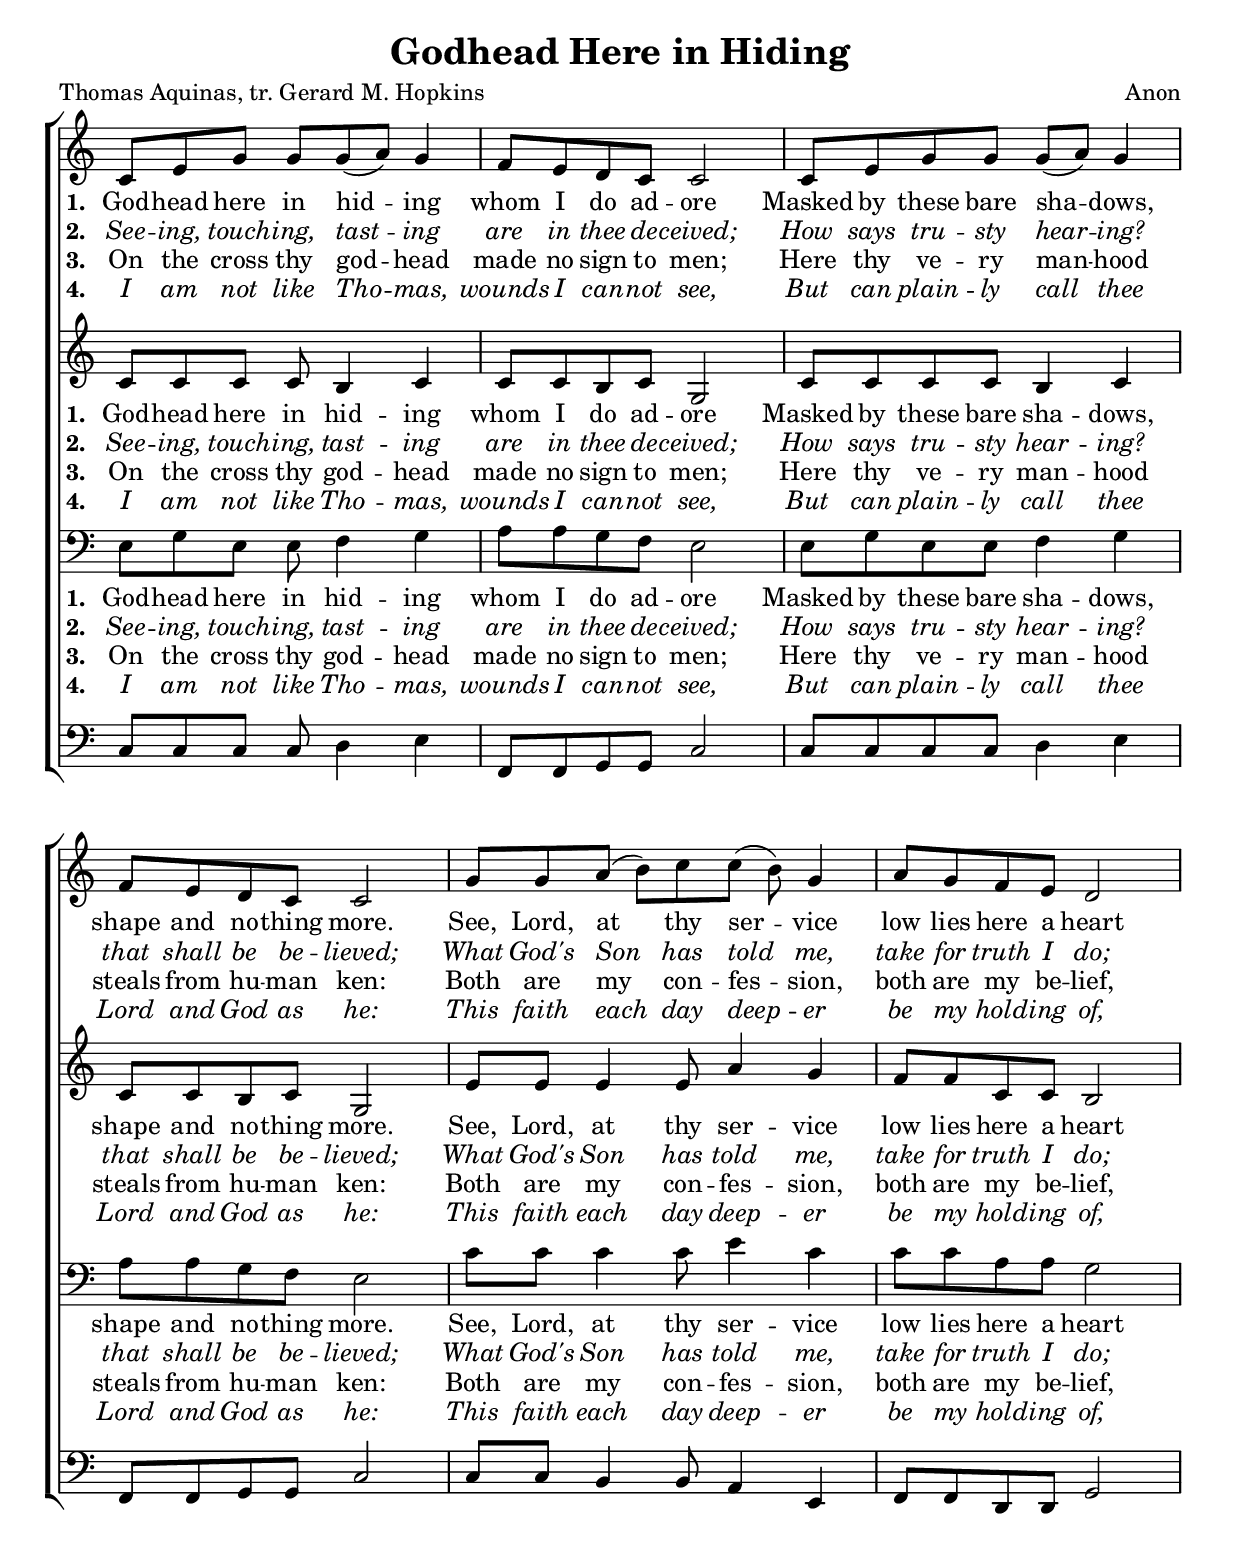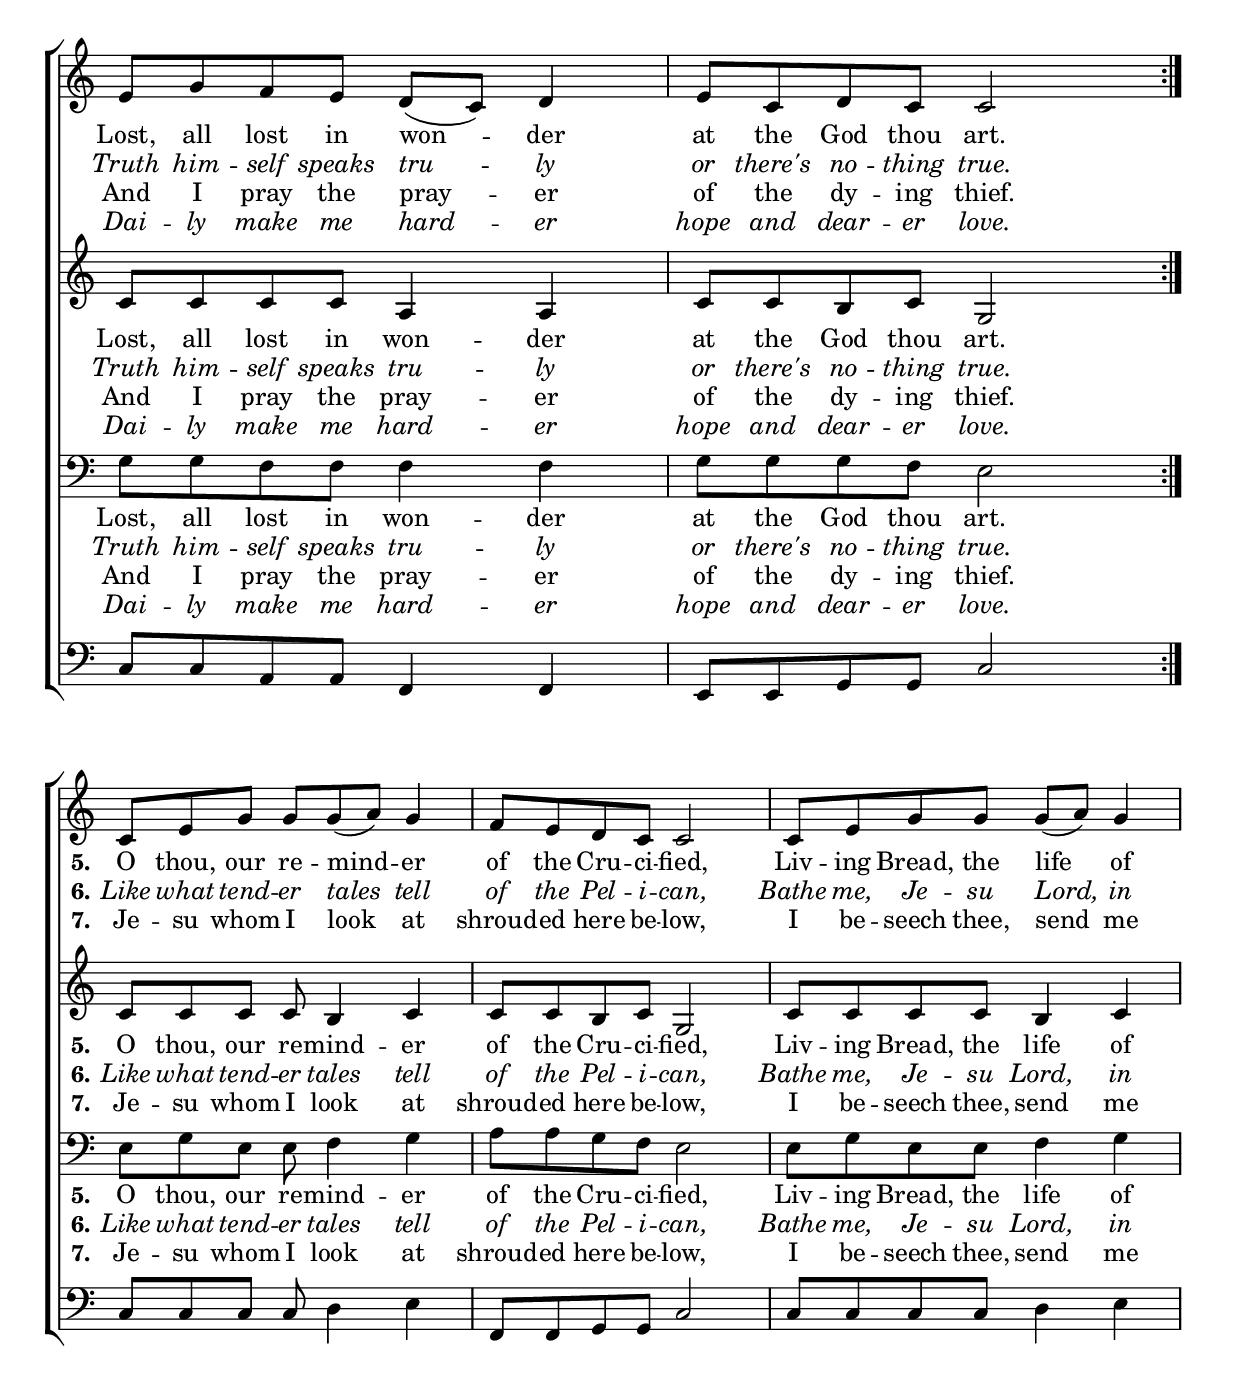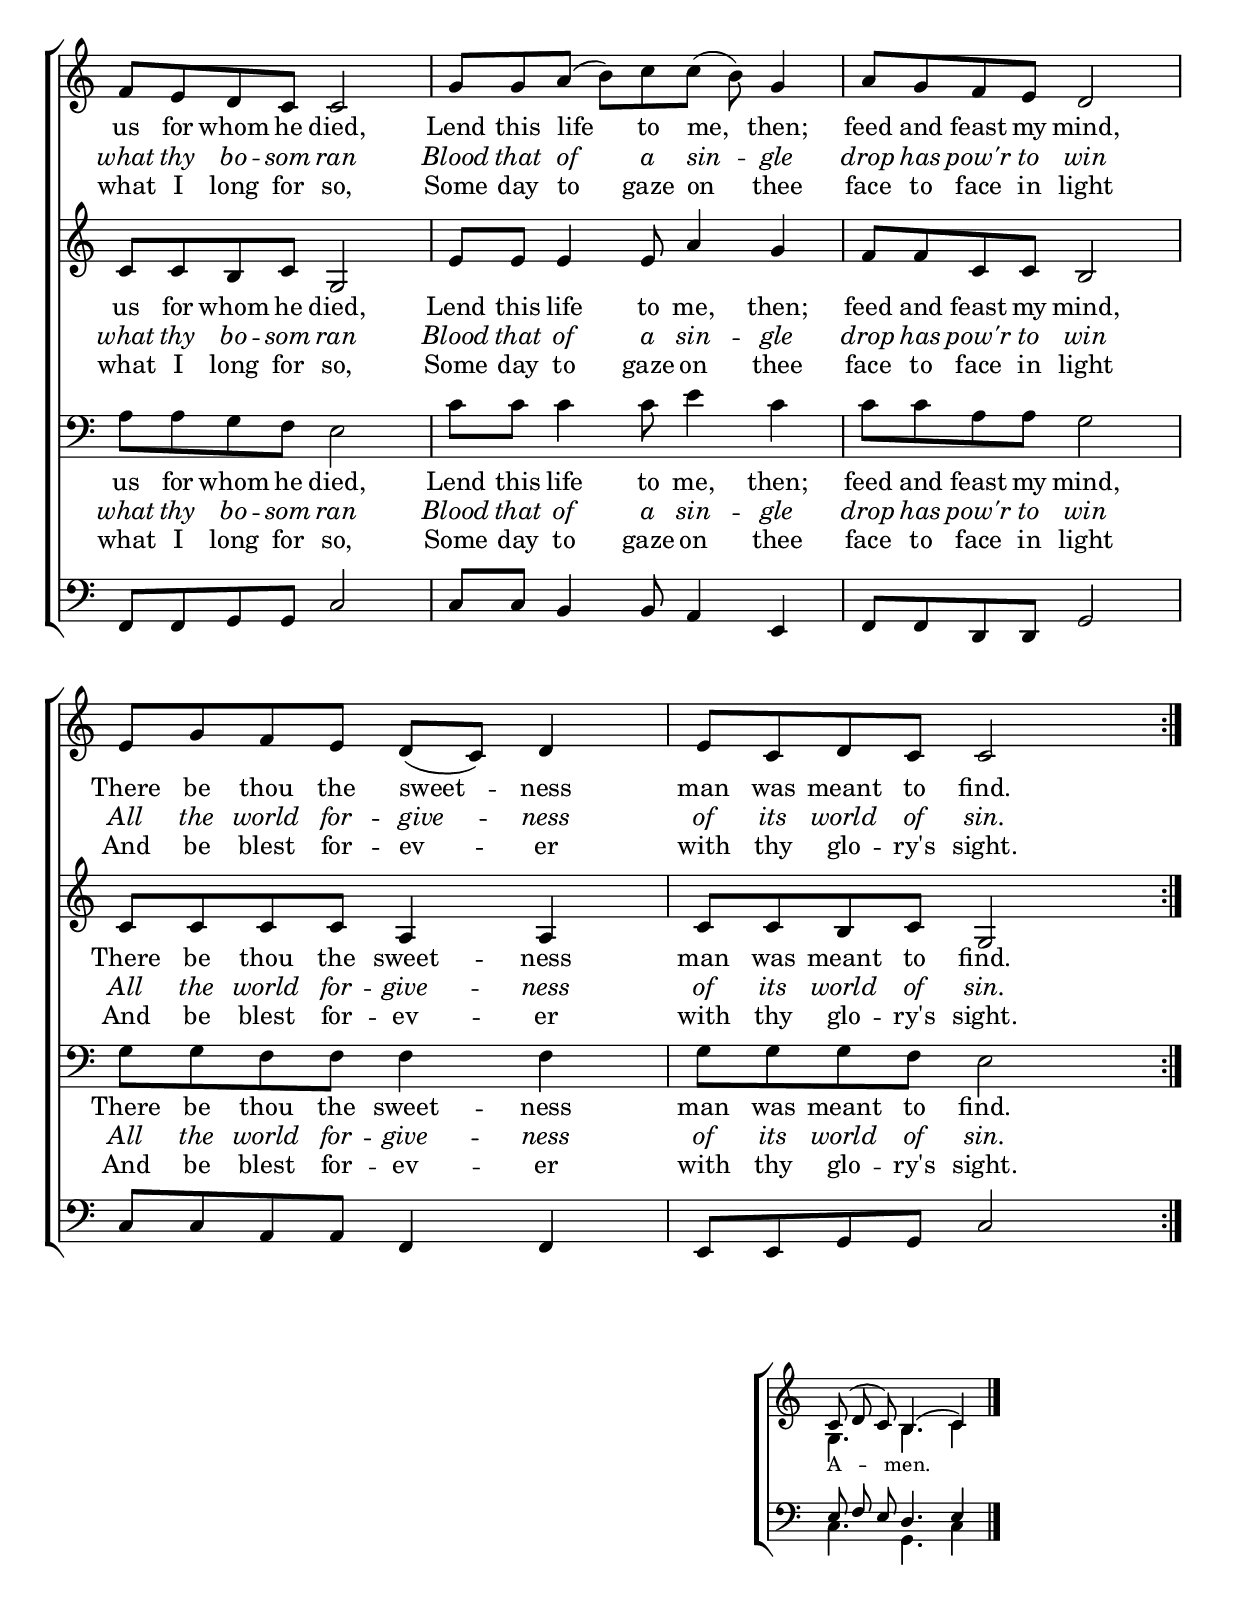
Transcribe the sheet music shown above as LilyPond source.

\version "2.24"

\header {
  title = "Godhead Here in Hiding"
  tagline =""
composer = "Anon"
poet = "Thomas Aquinas, tr. Gerard M. Hopkins"
}

%%%%%%%%%%%%%%%%%%%%%%%%%%%%%%% Macros

%%% macro to specify a partial measure in the middle of a piece.
%%% Manual does not recommend using \partial in the middle of a piece.
%%% In this case, the macro specifies that 2 1/2 notes in a 4/2 measure have past,
%%% hence we are halfway through the measure
halfmeasure =  \set Score.measurePosition = #(ly:make-moment 2 2)

%%% merge. Macro to pull note slightly leftwards.  Used to produce those partially merged wholenotes 

%merge = \once \override NoteColumn #'force-hshift = #-0.01

%%%%%%%%%%%%%%%%%%%%%%%%%%%%%%% End of Macro Definitions


%%% SATB Voices

global = {
  \time 9/8
  \key c \major
  \set Staff.midiInstrument = "church organ"
}

soprano = \relative c' { 
c8 e g g g( a) g4 \bar "|" \time 4/4 f8 e d c c2 \bar "|"
c8 e g g g( a) g4 \bar "|" f8 e d c c2 \bar "|"
\time 9/8 g'8 g a( b) c c( b) g4 \bar "|" \time 4/4 a8 g f e d2 \bar "|"
e8 g f e d( c) d4 \bar "|" e8 c d c c2 \bar ":|."
}

alto = \relative c' { 
c8 c c c b4 c c8 c b c g2
c8 c c c b4 c c8 c b c g2
e'8 e e4 e8 a4 g f8 f c c b2
c8 c c c a4 a c8 c b c g2
}

tenor = \relative c { \clef bass
e8 g e e f4 g a8 a g f e2
e8 g e e f4 g a8 a g f e2
c'8 c c4 c8 e4 c c8 c a a g2
g8 g f f f4 f g8 g g f e2
}

bass = \relative c { \clef bass
c8 c c c d4 e f,8 f g g c2
c8 c c c d4 e f,8 f g g c2
c8 c b4 b8 a4 e f8 f d d g2
c8 c a a f4 f e8 e g g c2
}

firstWords = \lyricmode
{
    %\override Score . LyricText #'font-size = #-1
    %\override Score . LyricHyphen #'minimum-distance = #1
    %\override Score . LyricSpace #'minimum-distance = #0.8
    % \override Score . LyricText #'font-name = #"Gentium"
    % \override Score . LyricText #'self-alignment-X = #-1
    \set stanza = "1. "
    %\set vocalName = "Men/Women/Unison/SATB"
God -- head here in hid -- ing whom I do ad -- ore
Masked by these bare sha -- dows, shape and no -- thing more.
See, Lord, at thy ser -- vice low lies here a heart
Lost, all lost in won -- der at the God thou art.
}
secondWords = \lyricmode
{
    \set stanza = "2. "
\override LyricText #'font-shape = #'italic
See -- ing, touch -- ing, tast -- ing are in thee de -- ceived;
How says tru -- sty hear -- ing? that shall be be -- lieved;
What God's Son has told me, take for truth I do;
Truth him -- self speaks tru -- ly or there's no -- thing true.
}
thirdWords = \lyricmode
{
\set stanza = "3. " 
On the cross thy god -- head made no sign to men;
Here thy ve -- ry man -- hood steals from hu -- man ken:
Both are my con -- fes -- sion, both are my be -- lief,
And I pray the pray -- er of the dy -- ing thief.
}
	
fourthWords = \lyricmode
{
\set stanza = "4. "
\override LyricText #'font-shape = #'italic
I am not like Tho -- mas, wounds I can -- not see,
But can plain -- ly call thee Lord and God as he:
This faith each day deep -- er be my hold -- ing of,
Dai -- ly make me hard -- er hope and dear -- er love.
}
	
fifthWords = \lyricmode
{
\set stanza = "5."
O thou, our re -- mind -- er of the Cru -- ci -- fied,
Liv -- ing Bread, the life of us for whom he died,
Lend this life to me, then; feed and feast my mind,
There be thou the sweet -- ness man was meant to find.
}

sixthWords = \lyricmode
{
\set stanza = "6."
\override LyricText #'font-shape = #'italic
Like what tend -- er tales tell of the Pel -- i -- can,
Bathe me, Je -- su Lord, in what thy bo -- som ran
Blood that of a sin -- gle drop has pow'r to win
All the world for -- give -- ness of its world of sin.
}

seventhWords = \lyricmode
{
\set stanza = "7."
Je -- su whom I look at shroud -- ed here be -- low,
I be -- seech thee, send me what I long for so,
Some day to gaze on thee face to face in light
And be blest for -- ev -- er with thy glo -- ry's sight.
}

#(ly:set-option 'point-and-click #f)

\paper {
  #(set-paper-size "a4")
%  annotate-spacing = ##t
  print-page-number = ##f
  ragged-last-bottom = ##t
  ragged-bottom = ##t
}


\book {

%%% Score block	
	
\score{
\new ChoirStaff	
<<
	\context Staff = upper << 
	\context Voice = sopranos { \global \soprano }
	\context Lyrics = sopranos \lyricsto sopranos \firstWords
	\context Lyrics = sopranosTwo \lyricsto sopranos \secondWords
	\context Lyrics = sopranosThree \lyricsto sopranos \thirdWords
	\context Lyrics = sopranosFour \lyricsto sopranos \fourthWords
			>>
        \context Staff = subupper <<
	\context Voice = altos    { \global \alto }
	\context Lyrics = altos \lyricsto altos \firstWords
	\context Lyrics = altosTwo \lyricsto altos \secondWords
	\context Lyrics = altosThree \lyricsto altos \thirdWords
	\context Lyrics = altosFour \lyricsto altos \fourthWords
	                      >>
	\context Staff = lower <<
	\context Voice = tenors { \global \tenor }
	\context Lyrics = tenors \lyricsto tenors \firstWords
	\context Lyrics = tenorsTwo \lyricsto tenors \secondWords
	\context Lyrics = tenorsThree \lyricsto tenors \thirdWords
	\context Lyrics = tenorsFour \lyricsto tenors \fourthWords
        			>>
	\context Staff = sublower <<    
	\context Voice = basses { \global \bass }
	%\context Lyrics = basses \lyricsto basses \firstWords
	%\context Lyrics = bassesTwo \lyricsto basses \secondWords
	%\context Lyrics = bassesThree \lyricsto basses \thirdWords
	%\context Lyrics = bassesFour \lyricsto basses \fourthWords
			        >>
>>
\layout {
		indent=0
		\context { \Score \remove "Bar_number_engraver" }
		\context { \Staff \remove "Time_signature_engraver" }
		\context { \Score \remove "Mark_engraver"  }
                \context { \Staff \consists "Mark_engraver"  }
	} %%% close layout

%%% Hymn Midi	

\midi { \context { \Score tempoWholesPerMinute = #(ly:make-moment 60 4)}} 

} %%% Score bracket

%%% Verses 5,6,7

\score{
\new ChoirStaff	
<<
	\context Staff = upper << 
	\context Voice = sopranos { \global \soprano }
	\context Lyrics = sopranos \lyricsto sopranos \fifthWords
	\context Lyrics = sopranosTwo \lyricsto sopranos \sixthWords
	\context Lyrics = sopranosThree \lyricsto sopranos \seventhWords
	%\context Lyrics = sopranosFour \lyricsto sopranos \fourthWords
			>>
        \context Staff = subupper <<
	\context Voice = altos    { \global \alto }
	\context Lyrics = altos \lyricsto altos \fifthWords
	\context Lyrics = altosTwo \lyricsto altos \sixthWords
	\context Lyrics = altosThree \lyricsto altos \seventhWords
	%\context Lyrics = altosFour \lyricsto altos \fourthWords
	                      >>
	\context Staff = lower <<
	\context Voice = tenors { \global \tenor }
	\context Lyrics = tenors \lyricsto tenors \fifthWords
	\context Lyrics = tenorsTwo \lyricsto tenors \sixthWords
	\context Lyrics = tenorsThree \lyricsto tenors \seventhWords
	%\context Lyrics = tenorsFour \lyricsto tenors \fourthWords
        			>>
	\context Staff = sublower <<    
	\context Voice = basses { \global \bass }
	%\context Lyrics = basses \lyricsto basses \firstWords
	%\context Lyrics = bassesTwo \lyricsto basses \secondWords
	%\context Lyrics = bassesThree \lyricsto basses \thirdWords
	%\context Lyrics = bassesFour \lyricsto basses \fourthWords
			        >>
>>
\layout {
		indent=0
		\context { \Score \remove "Bar_number_engraver" }
		\context { \Staff \remove "Time_signature_engraver" }
		\context { \Score \remove "Mark_engraver"  }
                \context { \Staff \consists "Mark_engraver"  }
	} %%% close layout
}

%%% Lyrics titles

%%% Amen score block
\score{
  \new ChoirStaff
   <<
        \context Staff = upper \with { fontSize = #-1  \override StaffSymbol.staff-space = #(magstep -1) }  
	                      << 
	\context Voice = "sopranos" { \relative c' { \clef treble \global \voiceOne c8( d c) b4.( c4) \bar "|." }}
	\context Voice = "altos"    { \relative c' { \clef treble \global \voiceTwo g4. b4. c4 \bar "|." }}
	                      >>
			  
	\context Lyrics \lyricsto "altos" {\override LyricText.font-size = #-1  A -- men. }
	
	\context Staff = lower \with { fontSize = #-1  \override StaffSymbol.staff-space = #(magstep -1) }  
	                       << 
	\context Voice = "tenors" { \relative c { \clef bass \global \voiceThree e8 f e d4. e4 \bar "|." }}
	\context Voice = "basses" { \relative c { \clef bass \global \voiceFour  c4. g4. c4 \bar "|." }}
			        >> 
  >>			      
\header { breakbefore = ##f piece = " " opus = " " }

\layout { 
	\context { \Score timing = ##f }
	ragged-right = ##t
	indent = 12\cm
	\context { \Staff \remove Time_signature_engraver }

       } %%% close layout

%%% Amen Midi
\midi { \context { \Score tempoWholesPerMinute = #(ly:make-moment 60 2) }} 

}


} %%% book bracket
